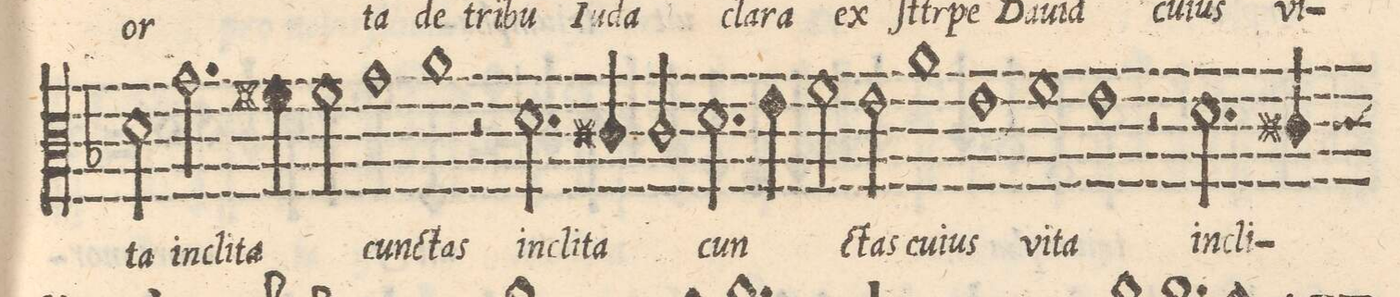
**kern	**text
*I"TENOR	*
*clefC3	*
*k[b-]	*
*met(C|)	*
*M2/1	*
2d\	-ta
2.g\	in-
4f#X\	-cli-
2f#\	-ta
=43-	=43-
1g	cunc-
1a	-tas
=44-	=44-
2r	.
2.d\	in-
4c#X/	-cli-
2c#/	-ta
=45-	=45-
2.d\	cunc-
4eny\	.
2fny\	.
2eny\	-tas
=46-	=46-
1a	cu-
1eny	-ius
=47-	=47-
1f	vi-
1eny	-ta
=48-	=48-
2r	.
2.d\	in-
4c#X/	-cli-
*custos:c	*
*-	*-
